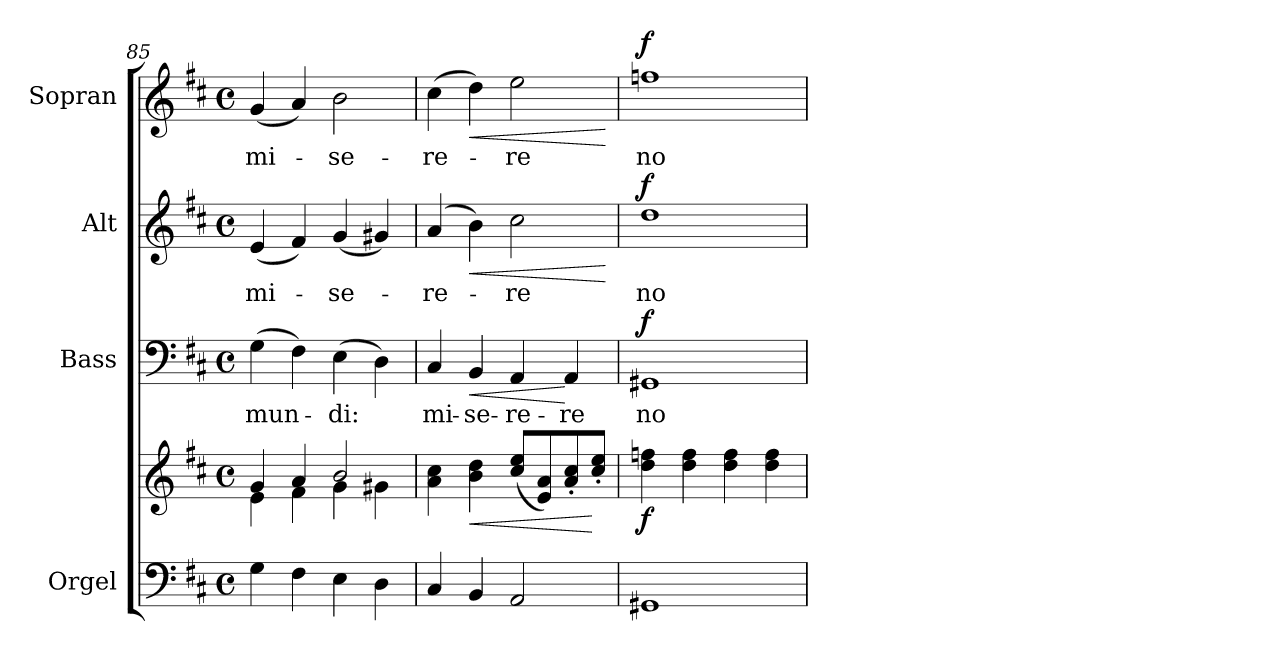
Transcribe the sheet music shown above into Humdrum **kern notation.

**kern	**kern	**dynam	**kern	**text	**dynam	**kern	**text	**dynam	**kern	**text	**dynam
*part4	*part4	*part4	*part3	*part3	*part3	*part2	*part2	*part2	*part1	*part1	*part1
*staff5	*staff4	*staff4/5	*staff3	*staff3	*staff3	*staff2	*staff2	*staff2	*staff1	*staff1	*staff1
*I"Orgel	*	*	*I"Bass	*	*	*I"Alt	*	*	*I"Sopran	*	*
*	*	*	*I'B.	*	*	*I'A.	*	*	*I'S.	*	*
*clefF4	*clefG2	*	*clefF4	*	*	*clefG2	*	*	*clefG2	*	*
*k[f#c#]	*k[f#c#]	*	*k[f#c#]	*	*	*k[f#c#]	*	*	*k[f#c#]	*	*
*D:	*D:	*	*D:	*	*	*D:	*	*	*D:	*	*
*M4/4	*M4/4	*	*M4/4	*	*	*M4/4	*	*	*M4/4	*	*
*met(c)	*met(c)	*	*met(c)	*	*	*met(c)	*	*	*met(c)	*	*
=85	=85	=85	=85	=85	=85	=85	=85	=85	=85	=85	=85
*	*^	*	*	*	*	*	*	*	*	*	*
!	!	!	!	!	!LO:LY:b	!	!	!LO:LY:b	!	!	!LO:LY:b	!
4G\	4g/	4e\	.	(>4G\	mun-	.	(<4e/	mi-	.	(<4g/	mi-	.
4F#\	4a/	4f#\	.	4F#\)	.	.	4f#/)	.	.	4a/)	.	.
!	!	!	!	!	!LO:LY:b	!	!	!LO:LY:b	!	!	!LO:LY:b	!
4E\	2b/	4g\	.	(>4E\	-di:	.	(<4g/	-se-	.	2b\	-se-	.
4D\	.	4g#X\	.	4D\)	.	.	4g#X/)	.	.	.	.	.
=86	=86	=86	=86	=86	=86	=86	=86	=86	=86	=86	=86	=86
!	!	!	!	!	!LO:LY:b	!	!	!LO:LY:b	!	!	!LO:LY:b	!
*	*v	*v	*	*	*	*	*	*	*	*	*	*
4C#/	4a\ 4cc#\	.	4C#/	mi-	.	(4a/	-re-	.	(>4cc#\	-re-	.
!	!	!LO:HP:b	!	!LO:LY:b	!LO:HP:b	!	!	!LO:HP:b	!	!	!LO:HP:b
4BB/	4b\ 4dd\	<	4BB/	-se-	<	4b\)	.	<	4dd\)	.	<
!	!	!	!	!LO:LY:b	!	!	!LO:LY:b	!	!	!LO:LY:b	!
2AA/	(<8cc#/ 8ee/L	.	4AA/	-re-	.	2cc#\	-re	.	2ee\	-re	.
.	8e/ 8a/)	.	.	.	.	.	.	.	.	.	.
!	!	!	!	!LO:LY:b	!	!	!	!	!	!	!
.	8a/'< 8cc#/'<	.	4AA/	-re	[	.	.	.	.	.	.
.	8cc#/'< 8ee/'<J	[	.	.	.	.	.	.	.	.	.
.	.	.	.	.	.	.	.	[	.	.	[
=87	=87	=87	=87	=87	=87	=87	=87	=87	=87	=87	=87
!	!	!LO:DY:b	!	!LO:LY:b	!LO:DY:a	!	!LO:LY:b	!LO:DY:a	!	!LO:LY:b	!LO:DY:a
1GG#X	4dd\ 4ffn\	f	1GG#X	no-	f	1dd	no-	f	1ffn	no-	f
.	4dd\ 4ff\	.	.	.	.	.	.	.	.	.	.
.	4dd\ 4ff\	.	.	.	.	.	.	.	.	.	.
.	4dd\ 4ff\	.	.	.	.	.	.	.	.	.	.
=	=	=	=	=	=	=	=	=	=	=	=
*-	*-	*-	*-	*-	*-	*-	*-	*-	*-	*-	*-
